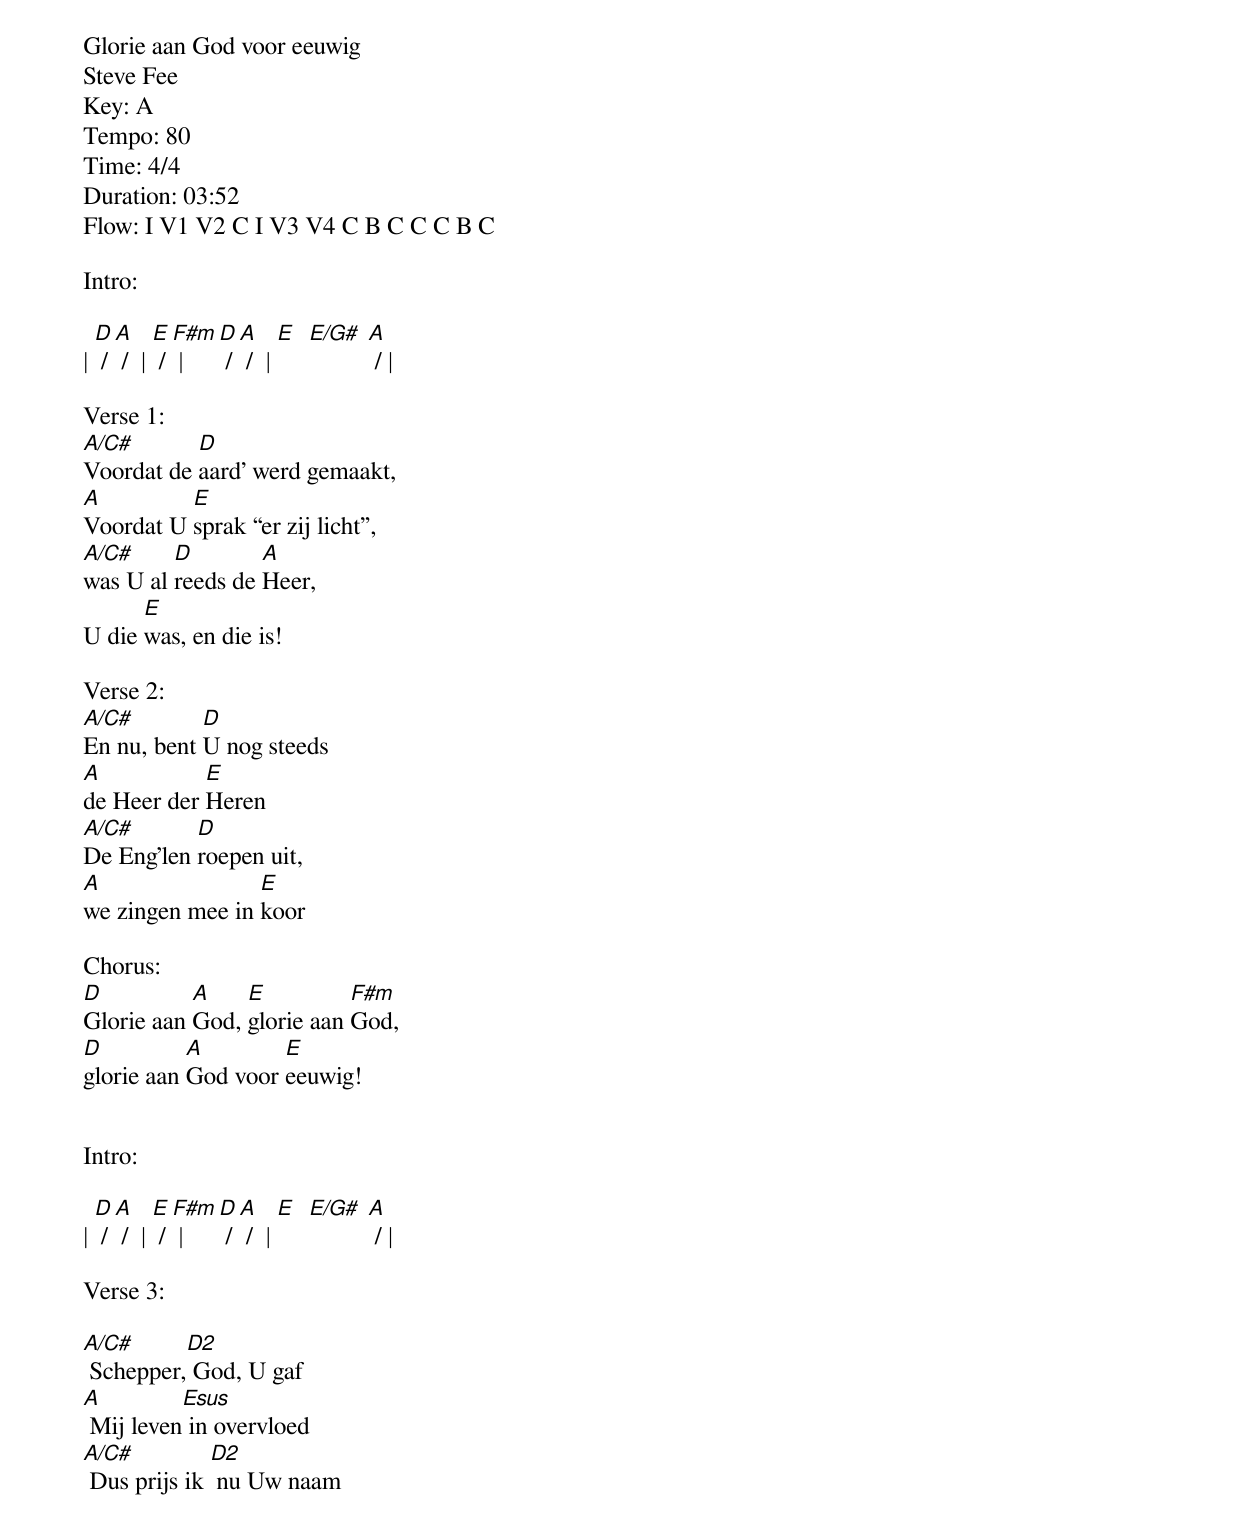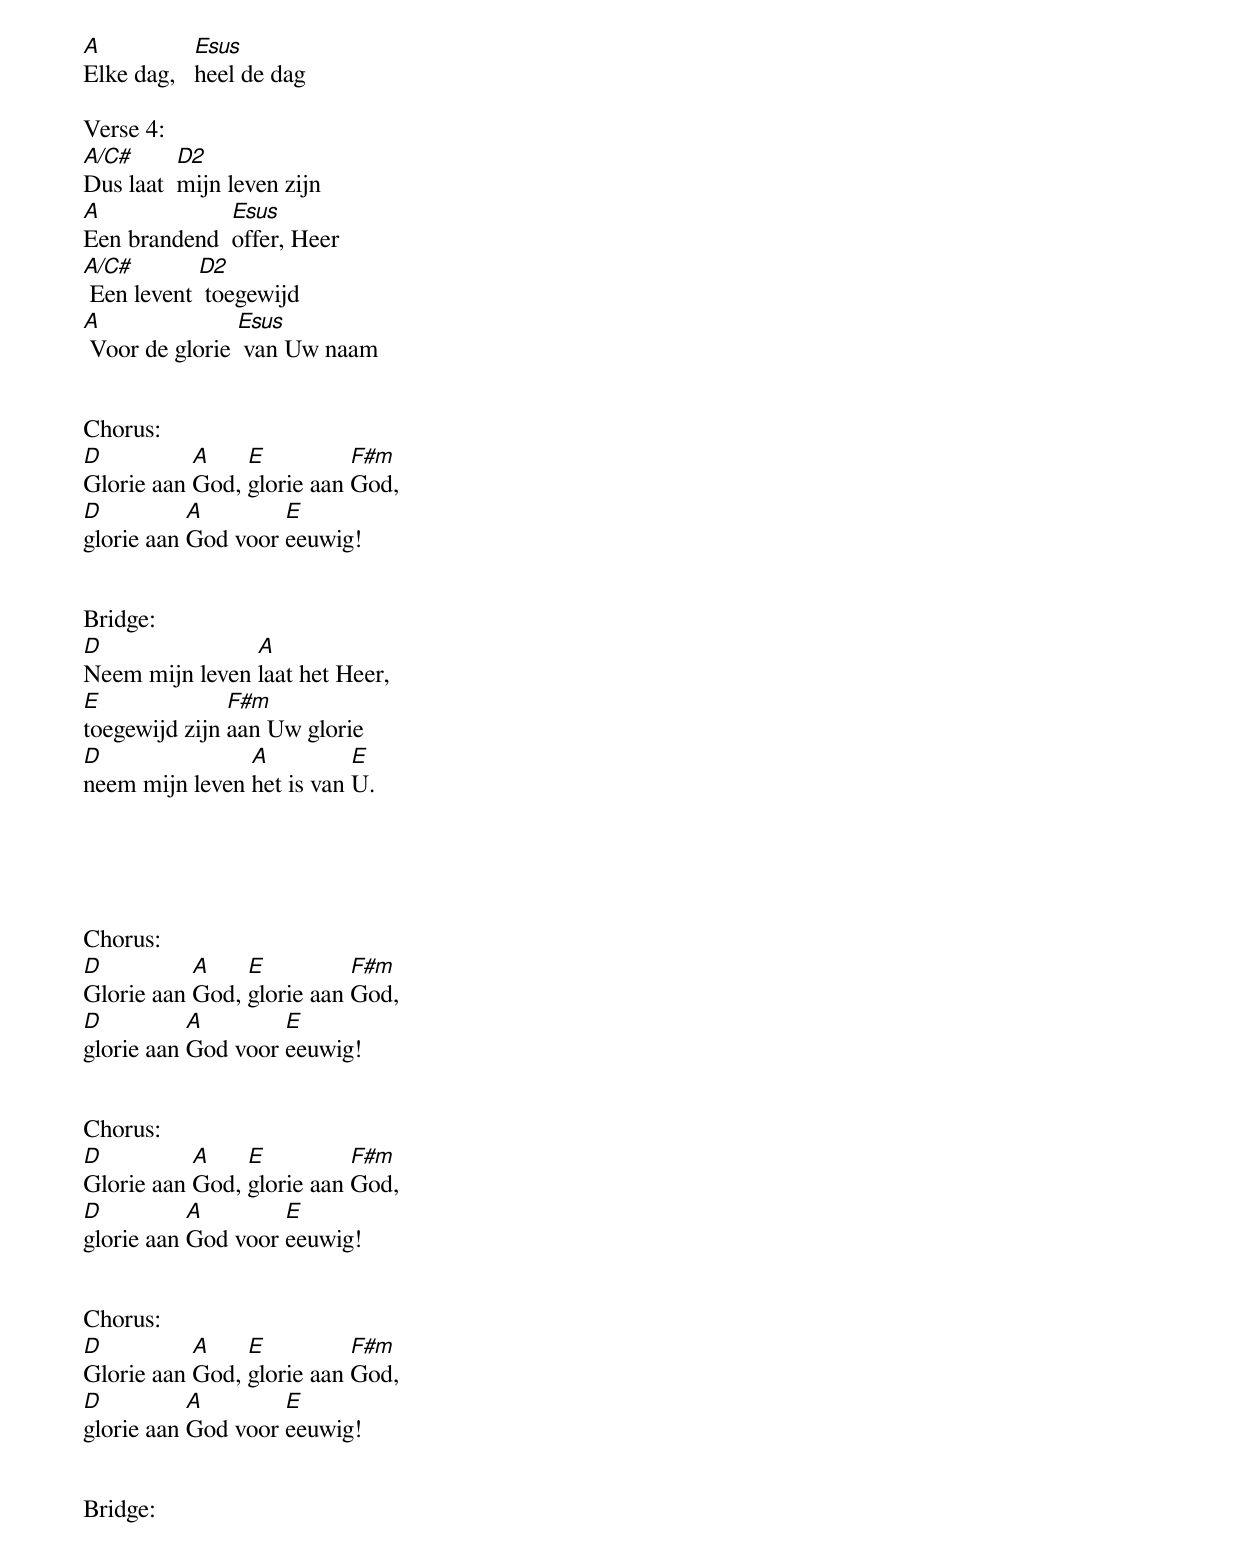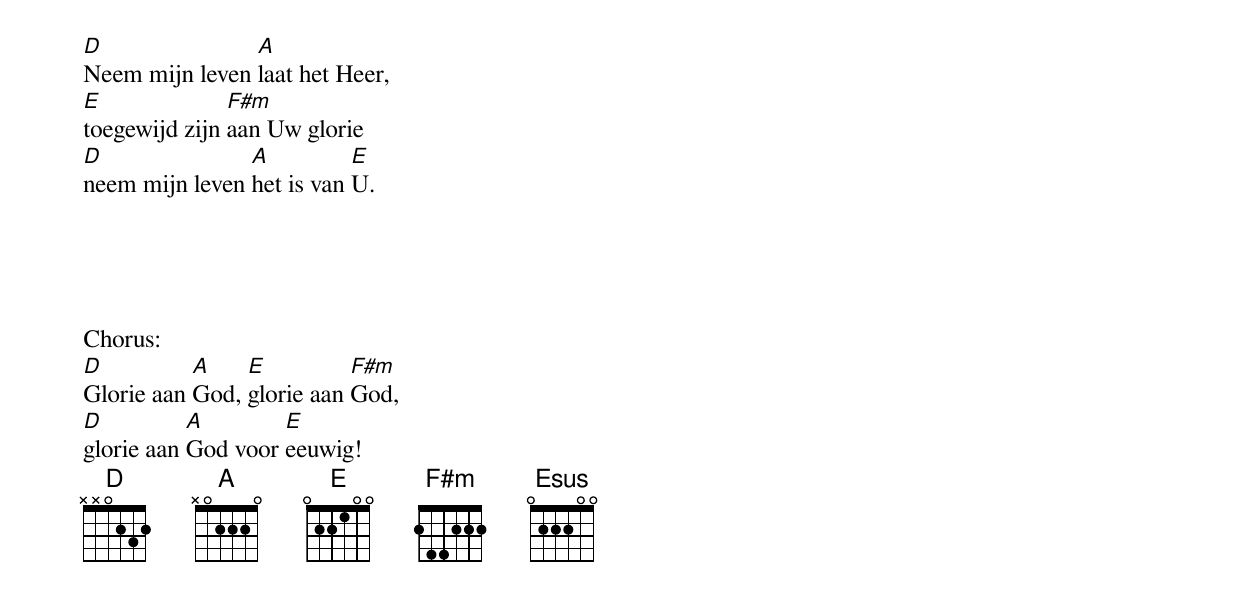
Glorie aan God voor eeuwig
Steve Fee
Key: A
Tempo: 80
Time: 4/4
Duration: 03:52
Flow: I V1 V2 C I V3 V4 C B C C C B C

Intro:

| [D] / [A] /  | [E] / [F#m] | [D] / [A] /  | [E]  [E/G#] [A] / |

Verse 1:
[A/C#]Voordat de [D]aard' werd gemaakt,
[A]Voordat U [E]sprak “er zij licht”,
[A/C#]was U al [D]reeds de [A]Heer,
U die [E]was, en die is!

Verse 2:
[A/C#]En nu, bent [D]U nog steeds
[A]de Heer der [E]Heren
[A/C#]De Eng'len [D]roepen uit,
[A]we zingen mee in [E]koor

Chorus:
[D]Glorie aan [A]God, [E]glorie aan [F#m]God,
[D]glorie aan [A]God voor [E]eeuwig!


Intro:

| [D] / [A] /  | [E] / [F#m] | [D] / [A] /  | [E]  [E/G#] [A] / |

Verse 3:

[A/C#] Schepper,[D2] God, U gaf
[A] Mij leven[Esus] in overvloed
[A/C#] Dus prijs ik [D2] nu Uw naam
[A]Elke dag,   [Esus]heel de dag

Verse 4:
[A/C#]Dus laat  [D2]mijn leven zijn
[A]Een brandend  [Esus]offer, Heer
[A/C#] Een levent [D2] toegewijd
[A] Voor de glorie [Esus] van Uw naam


Chorus:
[D]Glorie aan [A]God, [E]glorie aan [F#m]God,
[D]glorie aan [A]God voor [E]eeuwig!


Bridge:
[D]Neem mijn leven [A]laat het Heer,
[E]toegewijd zijn [F#m]aan Uw glorie
[D]neem mijn leven [A]het is van [E]U.





Chorus:
[D]Glorie aan [A]God, [E]glorie aan [F#m]God,
[D]glorie aan [A]God voor [E]eeuwig!


Chorus:
[D]Glorie aan [A]God, [E]glorie aan [F#m]God,
[D]glorie aan [A]God voor [E]eeuwig!


Chorus:
[D]Glorie aan [A]God, [E]glorie aan [F#m]God,
[D]glorie aan [A]God voor [E]eeuwig!


Bridge:
[D]Neem mijn leven [A]laat het Heer,
[E]toegewijd zijn [F#m]aan Uw glorie
[D]neem mijn leven [A]het is van [E]U.





Chorus:
[D]Glorie aan [A]God, [E]glorie aan [F#m]God,
[D]glorie aan [A]God voor [E]eeuwig!
